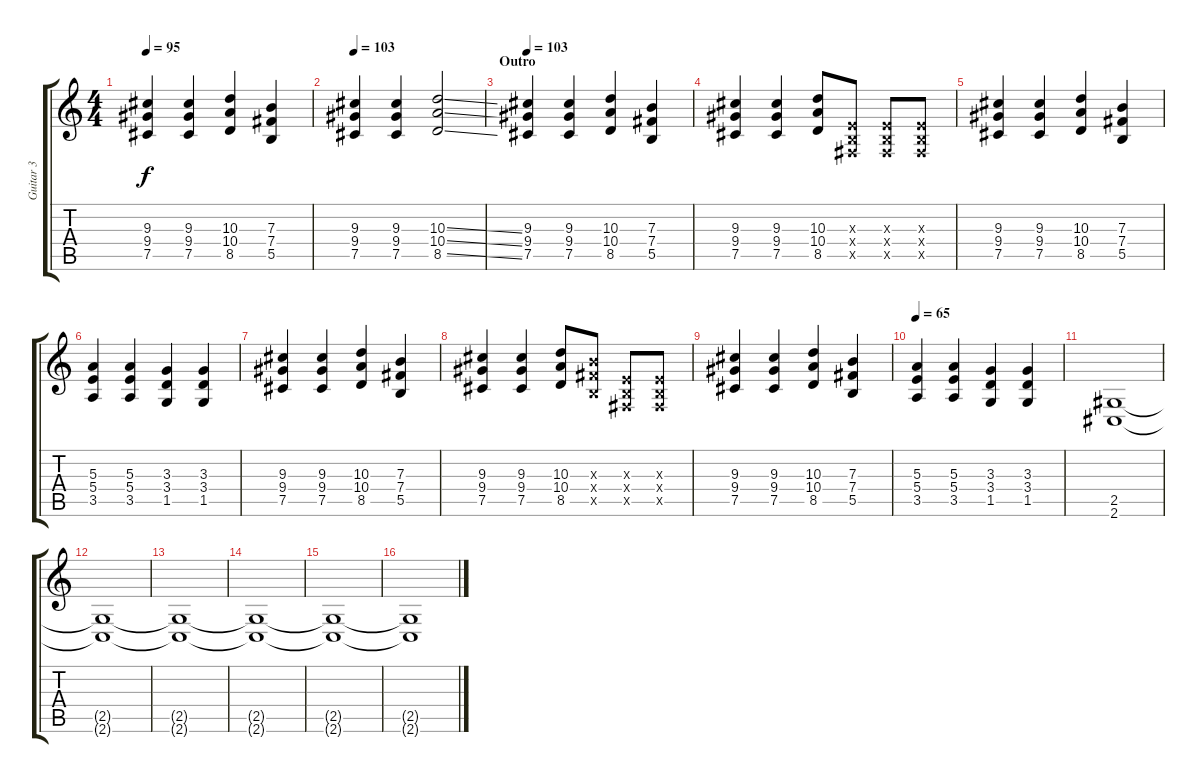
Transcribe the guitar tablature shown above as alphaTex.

\track ("Guitar 3" "Guitar 3") {instrument overdrivenguitar}
\staff {score tabs}
\tuning (Db4 Ab3 E3 B2 Gb2 B1) {hide}
\ts (4 4)
\tempo 95
\clef g2
\ks c
(9.3 9.4 7.5).4{dy f} (9.3 9.4 7.5).4 (10.3 10.4 8.5).4 (7.3 7.4 5.5).4 |
\tempo 103
(9.3 9.4 7.5).4 (9.3 9.4 7.5).4 (10.3{ss} 10.4{ss} 8.5{ss}).2 |
\section ("" "Outro")
\tempo 103
(9.3 9.4 7.5).4{volume 12 balance 10 instrument overdrivenguitar} (9.3 9.4 7.5).4 (10.3 10.4 8.5).4 (7.3 7.4 5.5).4 |
(9.3 9.4 7.5).4 (9.3 9.4 7.5).4 (10.3 10.4 8.5).8 (0.3{x} 0.4{x} 0.5{x}).8 (0.3{x} 0.4{x} 0.5{x}).8 (0.3{x} 0.4{x} 0.5{x}).8 |
(9.3 9.4 7.5).4 (9.3 9.4 7.5).4 (10.3 10.4 8.5).4 (7.3 7.4 5.5).4 |
(5.3 5.4 3.5).4 (5.3 5.4 3.5).4 (3.3 3.4 1.5).4 (3.3 3.4 1.5).4 |
(9.3 9.4 7.5).4 (9.3 9.4 7.5).4 (10.3 10.4 8.5).4 (7.3 7.4 5.5).4 |
(9.3 9.4 7.5).4 (9.3 9.4 7.5).4 (10.3 10.4 8.5).8 (7.3{x} 7.4{x} 5.5{x}).8 (0.3{x} 0.4{x} 0.5{x}).8 (0.3{x} 0.4{x} 0.5{x}).8 |
(9.3 9.4 7.5).4 (9.3 9.4 7.5).4 (10.3 10.4 8.5).4 (7.3 7.4 5.5).4 |
\tempo 65
(5.3 5.4 3.5).4 (5.3 5.4 3.5).4 (3.3 3.4 1.5).4 (3.3 3.4 1.5).4 |
(2.5 2.6).1{volume 8 balance 6 instrument overdrivenguitar} |
(2.5{t} 2.6{t}).1 |
(2.5{t} 2.6{t}).1 |
(2.5{t} 2.6{t}).1{volume 4} |
(2.5{t} 2.6{t}).1 |
(2.5{t} 2.6{t}).1
